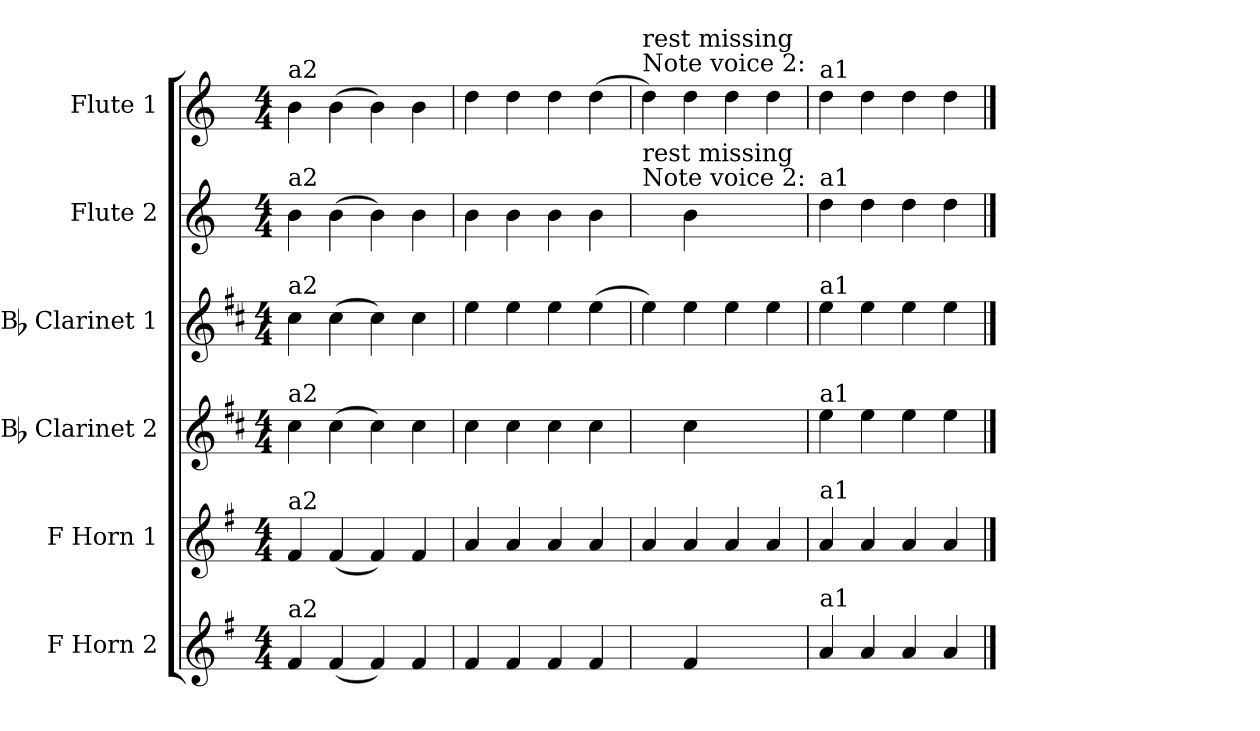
**kern	**kern	**kern	**kern	**kern	**kern
*part6	*part5	*part4	*part3	*part2	*part1
*staff6	*staff5	*staff4	*staff3	*staff2	*staff1
*I"F Horn 2	*I"F Horn 1	*I"Bb Clarinet 2	*I"Bb Clarinet 1	*I"Flute 2	*I"Flute 1
*I'Hn 2	*I'Hn 1	*I'Cl 2	*I'Cl 1	*I'Fl 2	*I'Fl 1
*clefG2	*clefG2	*clefG2	*clefG2	*clefG2	*clefG2
*ITrd4c7	*ITrd4c7	*ITrd1c2	*ITrd1c2	*	*
*k[]	*k[]	*k[]	*k[]	*k[]	*k[]
*M4/4	*M4/4	*M4/4	*M4/4	*M4/4	*M4/4
=1	=1	=1	=1	=1	=1
!	!	!	!	!	!LO:TX:a:t=a2
!	!	!	!	!LO:TX:a:t=a2	!
!	!	!	!LO:TX:a:t=a2	!	!
!	!	!LO:TX:a:t=a2	!	!	!
!	!LO:TX:a:t=a2	!	!	!	!
!LO:TX:a:t=a2	!	!	!	!	!
4B	4B	4b	4b	4b	4b
(4B	(4B	(4b	(4b	(4b	(4b
4B)	4B)	4b)	4b)	4b)	4b)
4B	4B	4b	4b	4b	4b
=2	=2	=2	=2	=2	=2
4B/	4d/	4b\	4dd\	4b\	4dd\
4B/	4d/	4b\	4dd\	4b\	4dd\
4B/	4d/	4b\	4dd\	4b\	4dd\
4B/	4d/	4b\	(4dd\	(4b\	(4dd\
=3	=3	=3	=3	=3	=3
!	!	!	!	!	!LO:TX:a:t=Note voice 2&colon;
!	!	!	!	!	!LO:TX:a:t=rest missing
!	!	!	!	!LO:TX:a:t=Note voice 2&colon;	!
!	!	!	!	!LO:TX:a:t=rest missing	!
4ryy	4d)	4ryy	4dd)	4ryy	4dd)
4B	4d	4b	4dd	4b	4dd
2ryy	4d	2ryy	4dd	2ryy	4dd
.	4d	.	4dd	.	4dd
=4	=4	=4	=4	=4	=4
!	!	!	!	!	!LO:TX:a:t=a1
!	!	!	!	!LO:TX:a:t=a1	!
!	!	!	!LO:TX:a:t=a1	!	!
!	!	!LO:TX:a:t=a1	!	!	!
!	!LO:TX:a:t=a1	!	!	!	!
!LO:TX:a:t=a1	!	!	!	!	!
4d	4d	4dd	4dd	4dd	4dd
4d	4d	4dd	4dd	4dd	4dd
4d	4d	4dd	4dd	4dd	4dd
4d	4d	4dd	4dd	4dd	4dd
==	==	==	==	==	==
*-	*-	*-	*-	*-	*-
